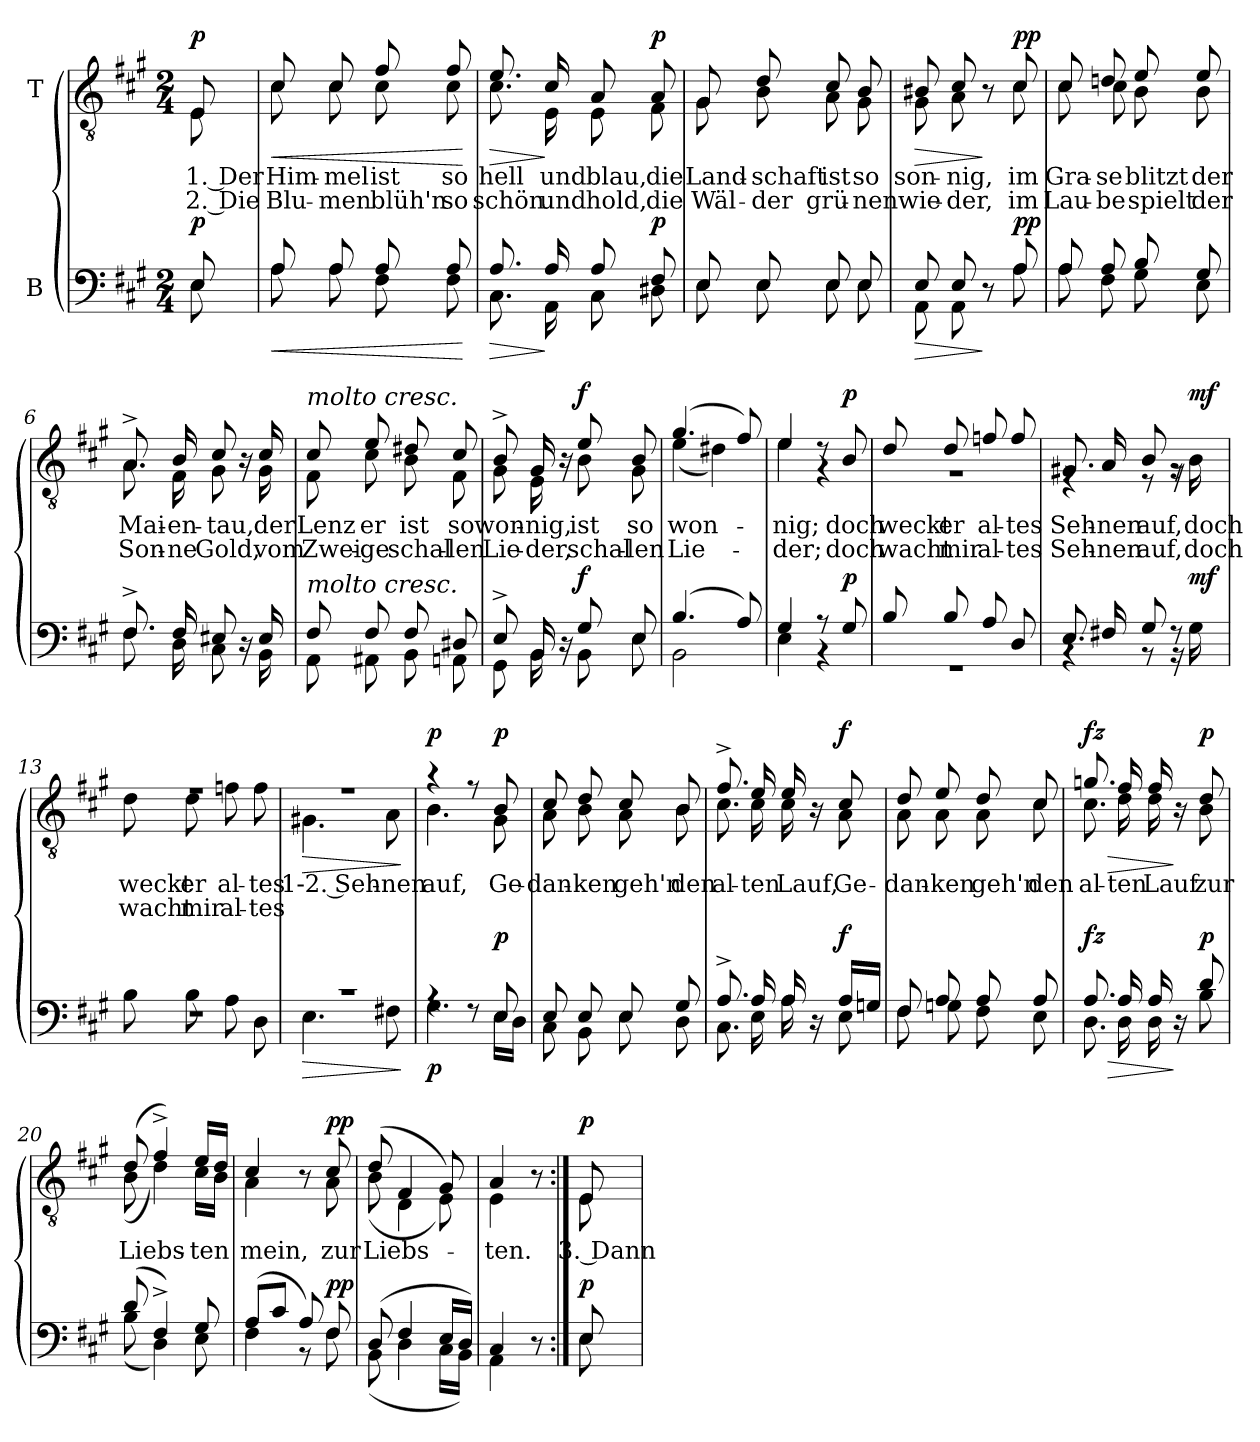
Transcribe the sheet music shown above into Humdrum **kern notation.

**kern	**dynam	**kern	**text	**text	**dynam
*part2	*part2	*part1	*part1	*part1	*part1
*staff2	*staff2	*staff1	*staff1	*staff1	*staff1
*I"B	*	*I"T	*	*	*
*clefF4	*	*clefGv2	*	*	*
*k[f#c#g#]	*	*k[f#c#g#]	*	*	*
*M2/4	*	*M2/4	*	*	*
=	=	=	=	=	=
*^	*	*	*	*	*
!	!	!	!LO:TX:a:B:t=Andante	!	!	!
!	!	!LO:DY:a	!	!LO:LY:b	!LO:LY:b	!LO:DY:a
*	*	*	*^	*	*	*
8E/	8E\	p	8E/	8E\	1. Der	2. Die	p
=1	=1	=1	=1	=1	=1	=1	=1
!	!	!LO:HP:b	!	!	!LO:LY:b	!LO:LY:b	!LO:HP:b
8A/	8A\	<	8c#/	8c#\	Him-	Blu-	<
!	!	!	!	!	!LO:LY:b	!LO:LY:b	!
8A/	8A\	.	8c#/	8c#\	-mel	-men	.
!	!	!	!	!	!LO:LY:b	!LO:LY:b	!
8A/	8F#\	.	8f#/	8c#\	ist	blüh'n	.
!	!	!	!	!	!LO:LY:b	!LO:LY:b	!
8A/	8F#\	.	8f#/	8c#\	so	so	.
*v	*v	*	*	*	*	*	*
*	*	*v	*v	*	*	*
.	[	.	.	.	[
=2	=2	=2	=2	=2	=2
!	!LO:HP:b	!	!LO:LY:b	!LO:LY:b	!LO:HP:b
*^	*	*^	*	*	*
8.A/	8.C#\	>	8.e/	8.c#\	hell	schön	>
!	!	!	!	!	!LO:LY:b	!LO:LY:b	!
16A/	16AA\	]	16c#/	16E\	und	und	]
!	!	!	!	!	!LO:LY:b	!LO:LY:b	!
8A/	8C#\	.	8A/	8E\	blau,	hold,	.
!	!	!LO:DY:a	!	!	!LO:LY:b	!LO:LY:b	!LO:DY:a
8F#/	8D#X\	p	8A/	8F#\	die	die	p
=3	=3	=3	=3	=3	=3	=3	=3
!	!	!	!	!	!LO:LY:b	!LO:LY:b	!
8E/	8E\	.	8G#/	8G#\	Land-	Wäl-	.
!	!	!	!	!	!LO:LY:b	!LO:LY:b	!
8E/	8E\	.	8d/	8B\	-schaft	-der	.
!	!	!	!	!	!LO:LY:b	!LO:LY:b	!
8E/	8E\	.	8c#/	8A\	ist	grü-	.
!	!	!	!	!	!LO:LY:b	!LO:LY:b	!
8E/	8E\	.	8B/	8G#\	so	-nen	.
=4	=4	=4	=4	=4	=4	=4	=4
!	!	!LO:HP:b	!	!	!LO:LY:b	!LO:LY:b	!LO:HP:b
8E/	8AA\	>	8B#X/	8G#\	son-	wie-	>
!	!	!	!	!	!LO:LY:b	!LO:LY:b	!
8E/	8AA\	.	8c#/	8A\	-nig,	-der,	.
8r	8ryy	]	8r	8ryy	.	.	]
!	!	!LO:DY:a	!	!	!LO:LY:b	!LO:LY:b	!LO:DY:a
8A/	8A\	pp	8c#/	8c#\	im	im	pp
!!LO:LB:g=z	!!
=5	=5	=5	=5	=5	=5	=5	=5
!	!	!	!	!	!LO:LY:b	!LO:LY:b	!
8A/	8A\	.	8c#/	8c#\	Gra-	Lau-	.
!	!	!	!	!	!LO:LY:b	!LO:LY:b	!
8A/	8F#\	.	8dn/	8c#\	-se	-be	.
!	!	!	!	!	!LO:LY:b	!LO:LY:b	!
8B/	8G#\	.	8e/	8B\	blitzt	spielt	.
!	!	!	!	!	!LO:LY:b	!LO:LY:b	!
8G#/	8E\	.	8e/	8B\	der	der	.
=6	=6	=6	=6	=6	=6	=6	=6
!	!	!	!	!	!LO:LY:b	!LO:LY:b	!
8.F#^/	8.F#\	.	8.A^/	8.A\	Mai-	Son-	.
!	!	!	!	!	!LO:LY:b	!LO:LY:b	!
16F#/	16D\	.	16B/	16F#\	-en-	-ne	.
!	!	!	!	!	!LO:LY:b	!LO:LY:b	!
8E#X/	8C#\	.	8c#/	8G#\	-tau,	Gold,	.
16r	16ryy	.	16r	16ryy	.	.	.
!	!	!	!	!	!LO:LY:b	!LO:LY:b	!
16E#/	16BB\	.	16c#/	16G#\	der	vom	.
=7	=7	=7	=7	=7	=7	=7	=7
!	!	!	!LO:TX:a:i:t=molto cresc.	!	!	!	!
!LO:TX:a:i:t=molto cresc.	!	!	!	!	!	!	!
!	!	!	!	!	!LO:LY:b	!LO:LY:b	!
8F#/	8AA\	.	8c#/	8F#\	Lenz	Zwei-	.
!	!	!	!	!	!LO:LY:b	!LO:LY:b	!
8F#/	8AA#X\	.	8e/	8c#\	er	-ge	.
!	!	!	!	!	!LO:LY:b	!LO:LY:b	!
8F#/	8BB\	.	8d#X/	8B\	ist	schal-	.
!	!	!	!	!	!LO:LY:b	!LO:LY:b	!
8D#X/	8AAn\	.	8c#/	8F#\	so	-len	.
=8	=8	=8	=8	=8	=8	=8	=8
!	!	!	!	!	!LO:LY:b	!LO:LY:b	!
8E^/	8GG#\	.	8B^/	8G#\	won-	Lie-	.
!	!	!	!	!	!LO:LY:b	!LO:LY:b	!
16BB/	16BB\	.	16G#/	16E\	-nig,	-der,	.
16r	16ryy	.	16r	16ryy	.	.	.
!	!	!LO:DY:a	!	!	!LO:LY:b	!LO:LY:b	!LO:DY:a
8G#/	8BB\	f	8e/	8B\	ist	schal-	f
!	!	!	!	!	!LO:LY:b	!LO:LY:b	!
8E/	8E\	.	8B/	8G#\	so	-len	.
!!LO:LB:g=z	!!
=9	=9	=9	=9	=9	=9	=9	=9
!	!	!	!	!	!LO:LY:b	!LO:LY:b	!
(4.B/	2BB\	.	(4.g#/	(4e\	won-	Lie-	.
.	.	.	.	4d#X\)	.	.	.
8A/)	.	.	8f#/)	.	.	.	.
=10	=10	=10	=10	=10	=10	=10	=10
!	!	!	!	!	!LO:LY:b	!LO:LY:b	!
4G#/	4E\	.	4e/	4e\	-nig;	-der;	.
8r	4r	.	8r	4rG	.	.	.
!	!	!LO:DY:a	!	!	!LO:LY:b	!LO:LY:b	!LO:DY:a
8G#/	.	p	8B/	.	doch	doch	p
=11	=11	=11	=11	=11	=11	=11	=11
!	!	!	!	!	!LO:LY:b	!LO:LY:b	!
8B/	2r	.	8d/	2rG	weckt	wacht	.
!	!	!	!	!	!LO:LY:b	!LO:LY:b	!
8B/	.	.	8d/	.	er	mir	.
!	!	!	!	!	!LO:LY:b	!LO:LY:b	!
8A/	.	.	8fn/	.	al-	al-	.
!	!	!	!	!	!LO:LY:b	!LO:LY:b	!
8D/	.	.	8f/	.	-tes	-tes	.
=12	=12	=12	=12	=12	=12	=12	=12
!	!	!	!	!	!LO:LY:b	!LO:LY:b	!
8.E/	4rBB	.	8.G#X/	4rE	Seh-	Seh-	.
!	!	!	!	!	!LO:LY:b	!LO:LY:b	!
16F#X/	.	.	16A/	.	-nen	-nen	.
!	!	!	!	!	!LO:LY:b	!LO:LY:b	!
8G#/	8rBB	.	8B/	8rE	auf,	auf,	.
8rF	16r	.	8rG	16rG	.	.	.
!	!	!LO:DY:a	!	!	!LO:LY:b	!LO:LY:b	!LO:DY:a
.	16G#\	mf	.	16B\	doch	doch	mf
=13	=13	=13	=13	=13	=13	=13	=13
!	!	!	!	!	!LO:LY:b	!LO:LY:b	!
2rF	8B\	.	2rf	8d\	weckt	wacht	.
!	!	!	!	!	!LO:LY:b	!LO:LY:b	!
.	8B\	.	.	8d\	er	mir	.
!	!	!	!	!	!LO:LY:b	!LO:LY:b	!
.	8A\	.	.	8fn\	al-	al-	.
!	!	!	!	!	!LO:LY:b	!LO:LY:b	!
.	8D\	.	.	8f\	-tes	-tes	.
!!LO:LB:g=z	!!
=14	=14	=14	=14	=14	=14	=14	=14
!	!	!LO:HP:b	!	!	!LO:LY:b	!	!LO:HP:b
2r	4.E\	>	2r	4.G#X\	1-2. Seh-	.	>
!	!	!	!	!	!LO:LY:b	!	!
.	8F#X\	.	.	8A\	-nen	.	.
*v	*v	*	*	*	*	*	*
*	*	*v	*v	*	*	*
.	]	.	.	.	]
=15	=15	=15	=15	=15	=15
*^	*	*^	*	*	*
!	!	!LO:DY:b	!	!	!LO:LY:b	!	!LO:DY:b
4rA	4.G#\	p	4r	4.B\	auf,	.	p
8rF	.	.	8r	.	.	.	.
!	!	!LO:DY:a	!	!	!LO:LY:b	!	!LO:DY:a
8E/	16E\LL	p	8B/	8G#\	Ge-	.	p
.	16D\JJ	.	.	.	.	.	.
=16	=16	=16	=16	=16	=16	=16	=16
!	!	!	!	!	!LO:LY:b	!	!
8E/	8C#\	.	8c#/	8A\	-dan-	.	.
!	!	!	!	!	!LO:LY:b	!	!
8E/	8BB\	.	8d/	8B\	-ken	.	.
!	!	!	!	!	!LO:LY:b	!	!
8E/	8E\	.	8c#/	8A\	geh'n	.	.
!	!	!	!	!	!LO:LY:b	!	!
8G#/	8D\	.	8B/	8B\	den	.	.
=17	=17	=17	=17	=17	=17	=17	=17
!	!	!	!	!	!LO:LY:b	!	!
8.A^/	8.C#\	.	8.f#^/	8.c#\	al-	.	.
!	!	!	!	!	!LO:LY:b	!	!
16A/	16E\	.	16e/	16c#\	-ten	.	.
!	!	!	!	!	!LO:LY:b	!	!
16A/	16A\	.	16e/	16c#\	Lauf,	.	.
16r	16ryy	.	16r	16ryy	.	.	.
!	!	!LO:DY:a	!	!	!LO:LY:b	!	!LO:DY:a
16A/LL	8E\	f	8c#/	8A\	Ge-	.	f
16Gn/JJ	.	.	.	.	.	.	.
=18	=18	=18	=18	=18	=18	=18	=18
!	!	!	!	!	!LO:LY:b	!	!
8F#/	8F#\	.	8d/	8A\	-dan-	.	.
!	!	!	!	!	!LO:LY:b	!	!
8A/	8Gn\	.	8e/	8A\	-ken	.	.
!	!	!	!	!	!LO:LY:b	!	!
8A/	8F#\	.	8d/	8A\	geh'n	.	.
!	!	!	!	!	!LO:LY:b	!	!
8A/	8E\	.	8c#/	8c#\	den	.	.
!!LO:LB:g=z	!!
=19	=19	=19	=19	=19	=19	=19	=19
!	!	!LO:HP:b	!	!	!LO:LY:b	!	!LO:HP:b
!	!	!LO:DY:n=1:a	!	!	!	!	!LO:DY:n=1:a
8.A/	8.D\	> fz	8.gn/	8.c#\	al-	.	> fz
!	!	!	!	!	!LO:LY:b	!	!
16A/	16D\	.	16f#/	16d\	-ten	.	.
!	!	!	!	!	!LO:LY:b	!	!
16A/	16D\	.	16f#/	16d\	Lauf	.	.
16r	16ryy	]	16r	16ryy	.	.	]
!	!	!LO:DY:n=2:a	!	!	!LO:LY:b	!	!LO:DY:n=2:a
8d/	8B\	p	8d/	8B\	zur	.	p
=20	=20	=20	=20	=20	=20	=20	=20
!	!	!	!	!	!LO:LY:b	!	!
(8d/	(8B\	.	(8d/	(8B\	Liebs-	.	.
4F#^/)	4D\)	.	4f#^/)	4d\)	.	.	.
!	!	!	!	!	!LO:LY:b	!	!
8G#/	8E\	.	16e/LL	16c#\LL	-ten	.	.
.	.	.	16d/JJ	16B\JJ	.	.	.
=21	=21	=21	=21	=21	=21	=21	=21
!	!	!	!	!	!LO:LY:b	!	!
(8A/L	4F#\	.	4c#/	4A\	mein,	.	.
8c#/J	.	.	.	.	.	.	.
8A/)	8r	.	8r	8ryy	.	.	.
!	!	!LO:DY:a	!	!	!LO:LY:b	!	!LO:DY:a
8F#/	8F#\	pp	8c#/	8A\	zur	.	pp
=22	=22	=22	=22	=22	=22	=22	=22
!	!	!	!	!	!LO:LY:b	!	!
(8D/	(8BB\	.	(8d/	(8B\	Liebs-	.	.
4F#/	4D\	.	4F#/	4D\	.	.	.
16E/LL	16C#\LL	.	8G#/)	8E\)	.	.	.
16D/JJ)	16BB\JJ)	.	.	.	.	.	.
=23	=23	=23	=23	=23	=23	=23	=23
!	!	!	!	!	!LO:LY:b	!	!
4C#/	4AA\	.	4A/	4E\	-ten.	.	.
8r	8ryy	.	8r	8ryy	.	.	.
!!LO:PB:g=z	!!
=23X1:|!	=23X1:|!	=23X1:|!	=23X1:|!	=23X1:|!	=23X1:|!	=23X1:|!	=23X1:|!
!	!	!LO:DY:a	!	!	!LO:LY:b	!	!LO:DY:a
8E/	8E\	p	8E/	8E\	3. Dann	.	p
*v	*v	*	*	*	*	*	*
*	*	*v	*v	*	*	*
=	=	=	=	=	=
*-	*-	*-	*-	*-	*-
